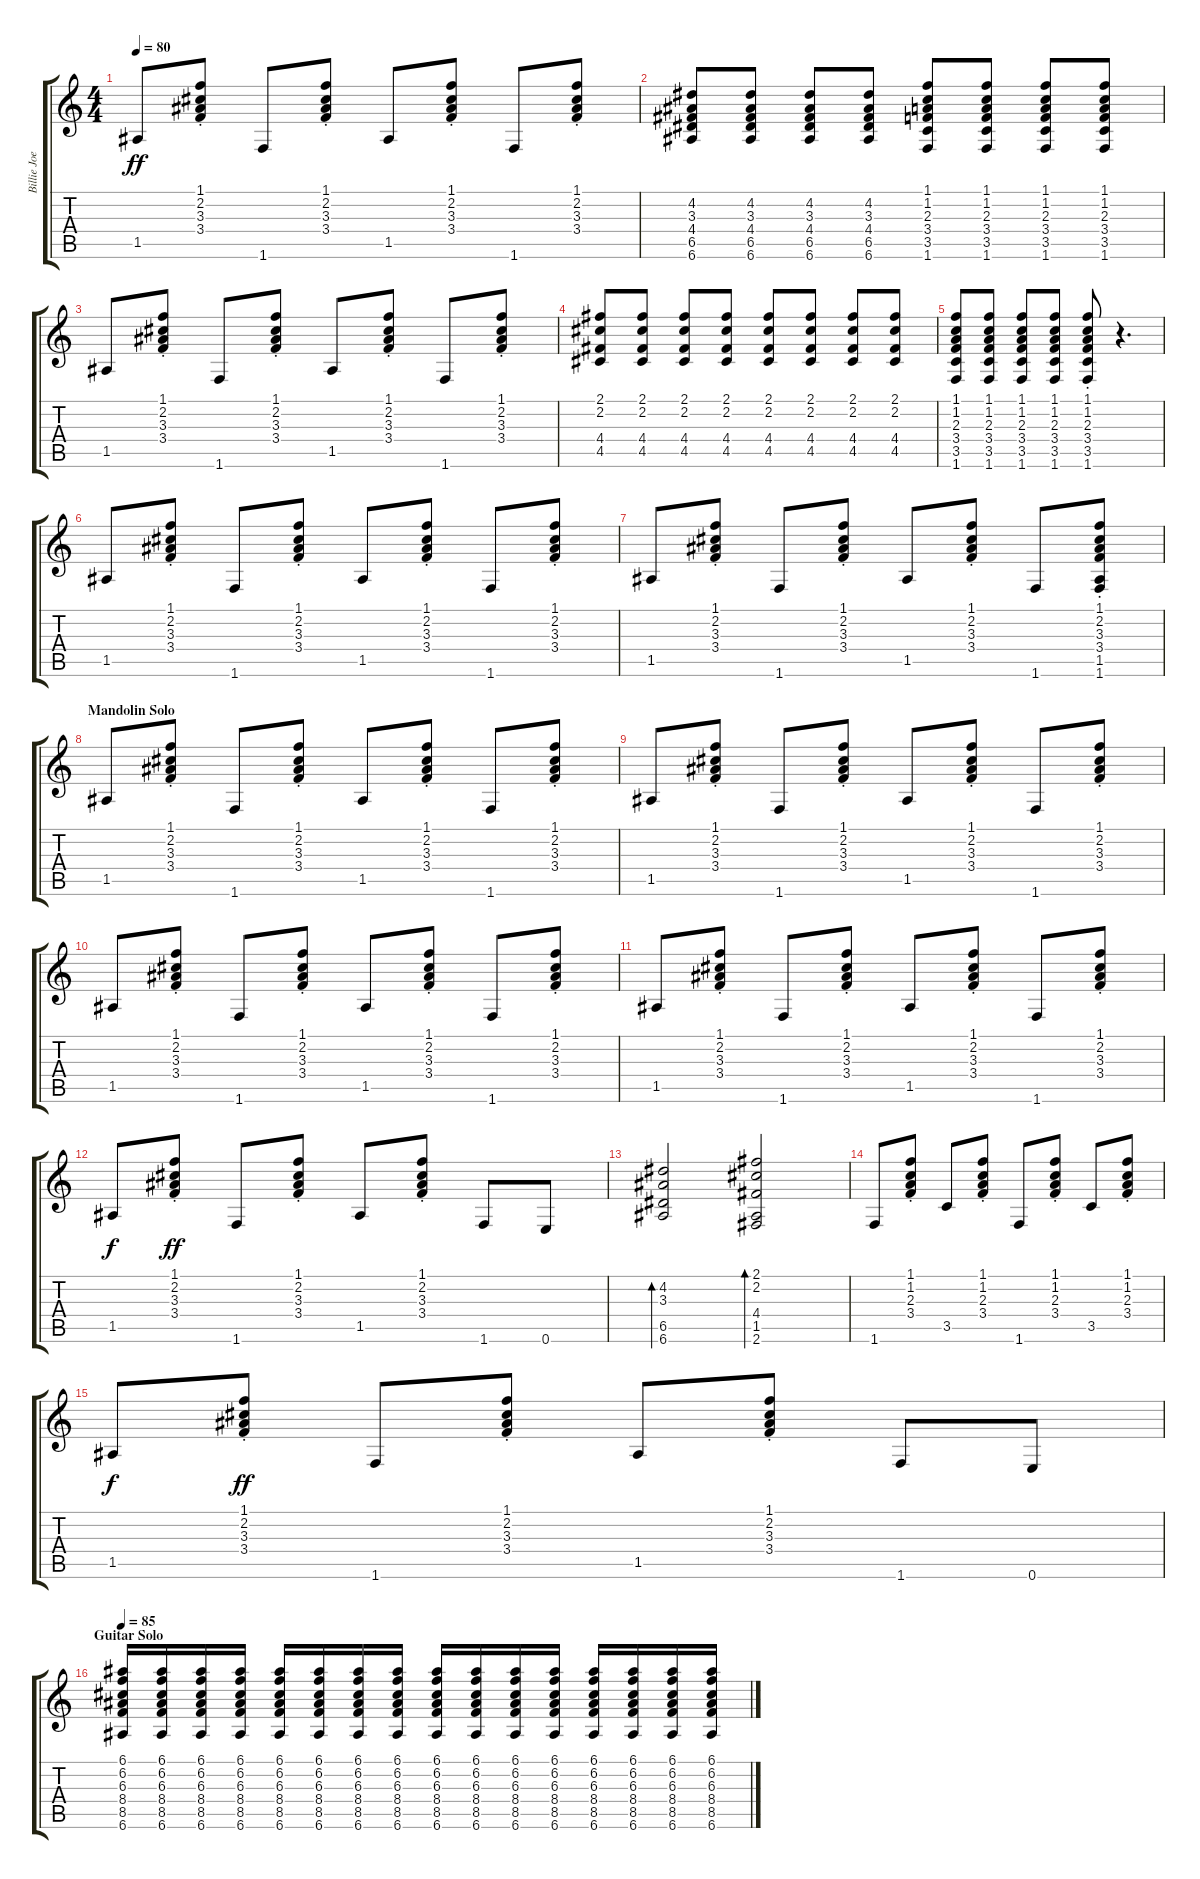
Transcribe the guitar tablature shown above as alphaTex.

\track ("Billie Joe Armstrong (Acoustic Guitar)" "Billie Joe") {instrument acousticguitarsteel}
\staff {score tabs}
\tuning (E4 B3 G3 D3 A2 E2) {hide}
\ts (4 4)
\tempo 80
\clef g2
\ks c
1.5.8{dy ff} (1.1{st} 2.2{st} 3.3{st} 3.4{st}).8 1.6.8 (1.1{st} 2.2{st} 3.3{st} 3.4{st}).8 1.5.8 (1.1{st} 2.2{st} 3.3{st} 3.4{st}).8 1.6.8 (1.1{st} 2.2{st} 3.3{st} 3.4{st}).8 |
(4.2 3.3 4.4 6.5 6.6).8 (4.2 3.3 4.4 6.5 6.6).8 (4.2 3.3 4.4 6.5 6.6).8 (4.2 3.3 4.4 6.5 6.6).8 (1.1 1.2 2.3 3.4 3.5 1.6).8 (1.1 1.2 2.3 3.4 3.5 1.6).8 (1.1 1.2 2.3 3.4 3.5 1.6).8 (1.1 1.2 2.3 3.4 3.5 1.6).8 |
1.5.8 (1.1{st} 2.2{st} 3.3{st} 3.4{st}).8 1.6.8 (1.1{st} 2.2{st} 3.3{st} 3.4{st}).8 1.5.8 (1.1{st} 2.2{st} 3.3{st} 3.4{st}).8 1.6.8 (1.1{st} 2.2{st} 3.3{st} 3.4{st}).8 |
(2.1 2.2 4.4 4.5).8 (2.1 2.2 4.4 4.5).8 (2.1 2.2 4.4 4.5).8 (2.1 2.2 4.4 4.5).8 (2.1 2.2 4.4 4.5).8 (2.1 2.2 4.4 4.5).8 (2.1 2.2 4.4 4.5).8 (2.1 2.2 4.4 4.5).8 |
(1.1 1.2 2.3 3.4 3.5 1.6).8 (1.1 1.2 2.3 3.4 3.5 1.6).8 (1.1 1.2 2.3 3.4 3.5 1.6).8 (1.1 1.2 2.3 3.4 3.5 1.6).8 (1.1{st} 1.2{st} 2.3{st} 3.4{st} 3.5{st} 1.6{st}).8 r.4{d} |
1.5.8 (1.1{st} 2.2{st} 3.3{st} 3.4{st}).8 1.6.8 (1.1{st} 2.2{st} 3.3{st} 3.4{st}).8 1.5.8 (1.1{st} 2.2{st} 3.3{st} 3.4{st}).8 1.6.8 (1.1{st} 2.2{st} 3.3{st} 3.4{st}).8 |
1.5.8 (1.1{st} 2.2{st} 3.3{st} 3.4{st}).8 1.6.8 (1.1{st} 2.2{st} 3.3{st} 3.4{st}).8 1.5.8 (1.1{st} 2.2{st} 3.3{st} 3.4{st}).8 1.6.8 (1.1{st} 2.2{st} 3.3{st} 3.4{st} 1.5{st} 1.6{st}).8 |
\section ("" "Mandolin Solo")
1.5.8 (1.1{st} 2.2{st} 3.3{st} 3.4{st}).8 1.6.8 (1.1{st} 2.2{st} 3.3{st} 3.4{st}).8 1.5.8 (1.1{st} 2.2{st} 3.3{st} 3.4{st}).8 1.6.8 (1.1{st} 2.2{st} 3.3{st} 3.4{st}).8 |
1.5.8 (1.1{st} 2.2{st} 3.3{st} 3.4{st}).8 1.6.8 (1.1{st} 2.2{st} 3.3{st} 3.4{st}).8 1.5.8 (1.1{st} 2.2{st} 3.3{st} 3.4{st}).8 1.6.8 (1.1{st} 2.2{st} 3.3{st} 3.4{st}).8 |
1.5.8 (1.1{st} 2.2{st} 3.3{st} 3.4{st}).8 1.6.8 (1.1{st} 2.2{st} 3.3{st} 3.4{st}).8 1.5.8 (1.1{st} 2.2{st} 3.3{st} 3.4{st}).8 1.6.8 (1.1{st} 2.2{st} 3.3{st} 3.4{st}).8 |
1.5.8 (1.1{st} 2.2{st} 3.3{st} 3.4{st}).8 1.6.8 (1.1{st} 2.2{st} 3.3{st} 3.4{st}).8 1.5.8 (1.1{st} 2.2{st} 3.3{st} 3.4{st}).8 1.6.8 (1.1{st} 2.2{st} 3.3{st} 3.4{st}).8 |
1.5.8{dy f} (1.1{st} 2.2{st} 3.3{st} 3.4{st}).8{dy ff} 1.6.8 (1.1{st} 2.2{st} 3.3{st} 3.4{st}).8 1.5.8 (1.1{st} 2.2{st} 3.3{st} 3.4{st}).8 1.6.8 0.6.8 |
(4.2 3.3 6.5 6.6).2{bd 240} (2.1 2.2 4.4 1.5 2.6).2{bd 240} |
1.6.8 (1.1{st} 1.2{st} 2.3 3.4{st}).8 3.5.8 (1.1{st} 1.2{st} 2.3{st} 3.4{st}).8 1.6.8 (1.1{st} 1.2{st} 2.3{st} 3.4{st}).8 3.5.8 (1.1{st} 1.2{st} 2.3{st} 3.4{st}).8 |
1.5.8{dy f} (1.1{st} 2.2{st} 3.3{st} 3.4{st}).8{dy ff} 1.6.8 (1.1{st} 2.2{st} 3.3{st} 3.4{st}).8 1.5.8 (1.1{st} 2.2{st} 3.3{st} 3.4{st}).8 1.6.8 0.6.8 |
\section ("" "Guitar Solo")
\tempo 85
(6.1 6.2 6.3 8.4 8.5 6.6).16{volume 11} (6.1 6.2 6.3 8.4 8.5 6.6).16 (6.1 6.2 6.3 8.4 8.5 6.6).16 (6.1 6.2 6.3 8.4 8.5 6.6).16 (6.1 6.2 6.3 8.4 8.5 6.6).16 (6.1 6.2 6.3 8.4 8.5 6.6).16 (6.1 6.2 6.3 8.4 8.5 6.6).16 (6.1 6.2 6.3 8.4 8.5 6.6).16 (6.1 6.2 6.3 8.4 8.5 6.6).16 (6.1 6.2 6.3 8.4 8.5 6.6).16 (6.1 6.2 6.3 8.4 8.5 6.6).16 (6.1 6.2 6.3 8.4 8.5 6.6).16 (6.1 6.2 6.3 8.4 8.5 6.6).16 (6.1 6.2 6.3 8.4 8.5 6.6).16 (6.1 6.2 6.3 8.4 8.5 6.6).16 (6.1 6.2 6.3 8.4 8.5 6.6).16
